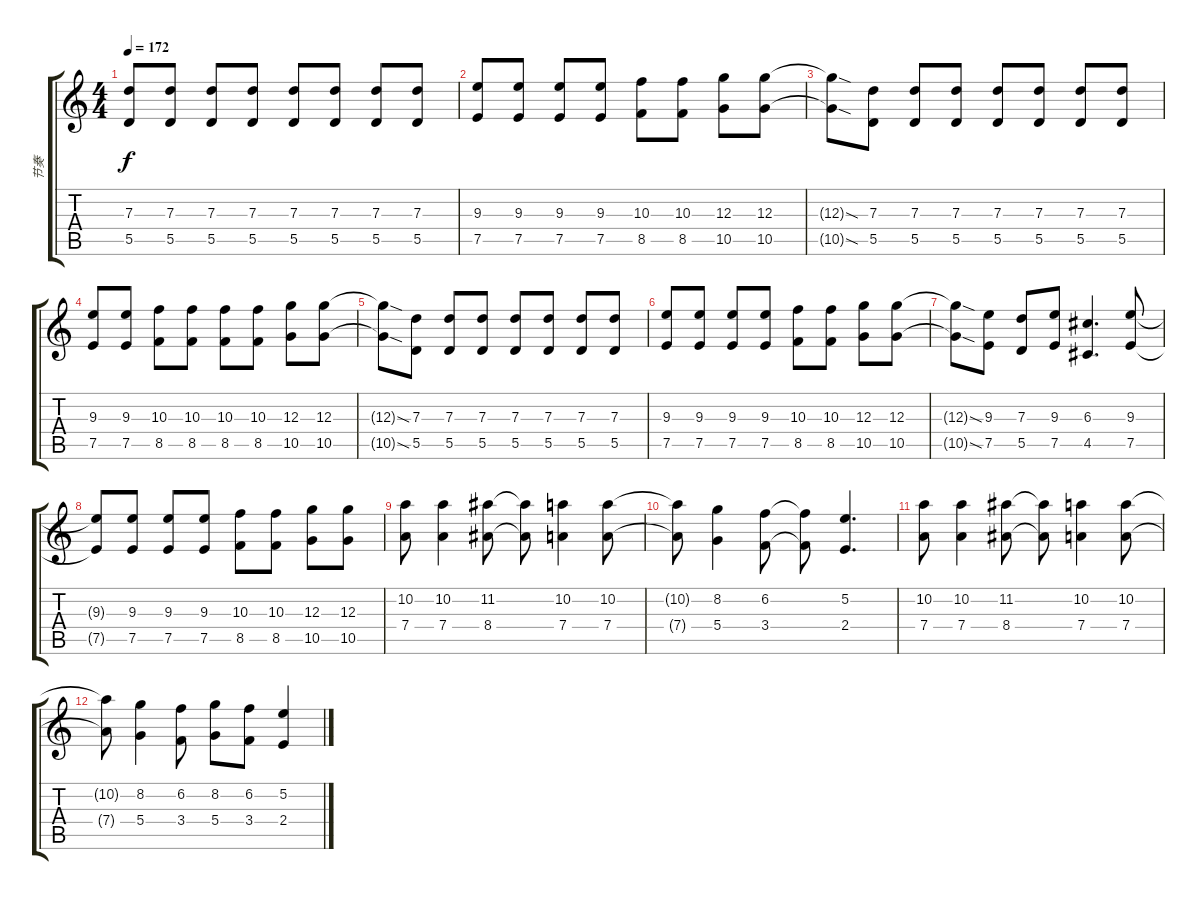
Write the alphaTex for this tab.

\track ("节奏" "节奏") {instrument overdrivenguitar}
\staff {score tabs}
\tuning (E4 B3 G3 D3 A2 E2) {hide}
\ts (4 4)
\tempo 172
\clef g2
\ks c
(7.3 5.5).8{dy f} (7.3 5.5).8 (7.3 5.5).8 (7.3 5.5).8 (7.3 5.5).8 (7.3 5.5).8 (7.3 5.5).8 (7.3 5.5).8 |
(9.3 7.5).8 (9.3 7.5).8 (9.3 7.5).8 (9.3 7.5).8 (10.3 8.5).8 (10.3 8.5).8 (12.3 10.5).8 (12.3 10.5).8 |
(12.3{sod t} 10.5{sod t}).8 (7.3 5.5).8 (7.3 5.5).8 (7.3 5.5).8 (7.3 5.5).8 (7.3 5.5).8 (7.3 5.5).8 (7.3 5.5).8 |
(9.3 7.5).8 (9.3 7.5).8 (10.3 8.5).8 (10.3 8.5).8 (10.3 8.5).8 (10.3 8.5).8 (12.3 10.5).8 (12.3 10.5).8 |
(12.3{sod t} 10.5{sod t}).8 (7.3 5.5).8 (7.3 5.5).8 (7.3 5.5).8 (7.3 5.5).8 (7.3 5.5).8 (7.3 5.5).8 (7.3 5.5).8 |
(9.3 7.5).8 (9.3 7.5).8 (9.3 7.5).8 (9.3 7.5).8 (10.3 8.5).8 (10.3 8.5).8 (12.3 10.5).8 (12.3 10.5).8 |
(12.3{sod t} 10.5{sod t}).8 (9.3 7.5).8 (7.3 5.5).8 (9.3 7.5).8 (6.3 4.5).4{d} (9.3 7.5).8 |
(9.3{t} 7.5{t}).8 (9.3 7.5).8 (9.3 7.5).8 (9.3 7.5).8 (10.3 8.5).8 (10.3 8.5).8 (12.3 10.5).8 (12.3 10.5).8 |
(10.2 7.4).8 (10.2 7.4).4 (11.2 8.4).8 (11.2{t} 8.4{t}).8 (10.2 7.4).4 (10.2 7.4).8 |
(10.2{t} 7.4{t}).8 (8.2 5.4).4 (6.2 3.4).8 (6.2{t} 3.4{t}).8 (5.2 2.4).4{d} |
(10.2 7.4).8 (10.2 7.4).4 (11.2 8.4).8 (11.2{t} 8.4{t}).8 (10.2 7.4).4 (10.2 7.4).8 |
(10.2{t} 7.4{t}).8 (8.2 5.4).4 (6.2 3.4).8 (8.2 5.4).8 (6.2 3.4).8 (5.2 2.4).4
